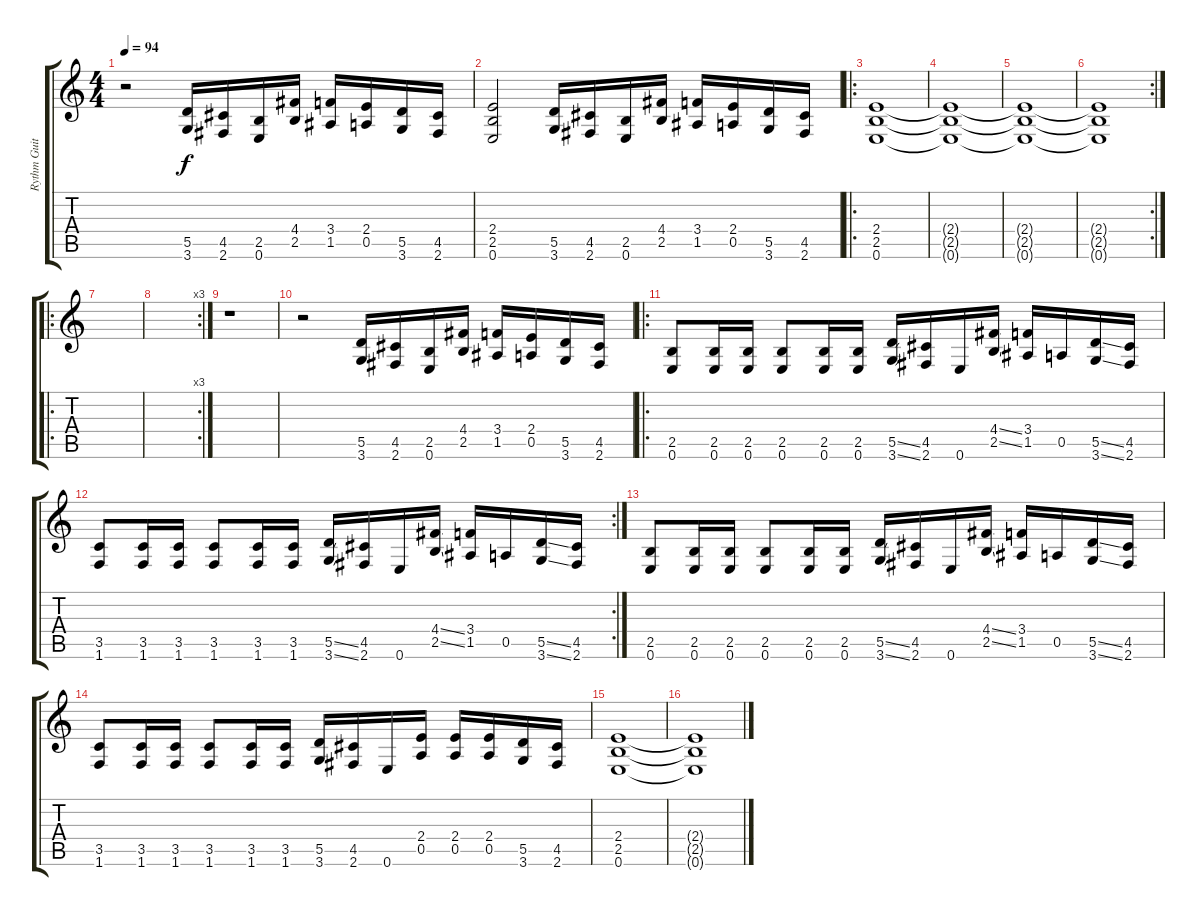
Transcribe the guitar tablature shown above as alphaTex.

\track ("Rythm Guitar" "Rythm Guit") {instrument electricguitarclean}
\staff {score tabs}
\tuning (E4 B3 G3 D3 A2 E2) {hide}
\ts (4 4)
\tempo 94
\clef g2
\ks c
r.2{dy f instrument electricguitarclean} (5.5 3.6).16 (4.5 2.6).16 (2.5 0.6).16 (4.4 2.5).16 (3.4 1.5).16 (2.4 0.5).16 (5.5 3.6).16 (4.5 2.6).16 |
(2.4 2.5 0.6).2 (5.5 3.6).16 (4.5 2.6).16 (2.5 0.6).16 (4.4 2.5).16 (3.4 1.5).16 (2.4 0.5).16 (5.5 3.6).16 (4.5 2.6).16 |
\ro
(2.4 2.5 0.6).1 |
(2.4{t} 2.5{t} 0.6{t}).1 |
(2.4{t} 2.5{t} 0.6{t}).1 |
\rc 2
(2.4{t} 2.5{t} 0.6{t}).1 |
\ro
|
\rc 3
|
r.1 |
r.2 (5.5 3.6).16 (4.5 2.6).16 (2.5 0.6).16 (4.4 2.5).16 (3.4 1.5).16 (2.4 0.5).16 (5.5 3.6).16 (4.5 2.6).16 |
\ro
(2.5 0.6).8 (2.5 0.6).16 (2.5 0.6).16 (2.5 0.6).8 (2.5 0.6).16 (2.5 0.6).16 (5.5{ss} 3.6{ss}).16 (4.5 2.6).16 0.6.16 (4.4{ss} 2.5{ss}).16 (3.4 1.5).16 0.5.16 (5.5{ss} 3.6{ss}).16 (4.5 2.6).16 |
\rc 2
(3.5 1.6).8 (3.5 1.6).16 (3.5 1.6).16 (3.5 1.6).8 (3.5 1.6).16 (3.5 1.6).16 (5.5{ss} 3.6{ss}).16 (4.5 2.6).16 0.6.16 (4.4{ss} 2.5{ss}).16 (3.4 1.5).16 0.5.16 (5.5{ss} 3.6{ss}).16 (4.5 2.6).16 |
(2.5 0.6).8 (2.5 0.6).16 (2.5 0.6).16 (2.5 0.6).8 (2.5 0.6).16 (2.5 0.6).16 (5.5{ss} 3.6{ss}).16 (4.5 2.6).16 0.6.16 (4.4{ss} 2.5{ss}).16 (3.4 1.5).16 0.5.16 (5.5{ss} 3.6{ss}).16 (4.5 2.6).16 |
(3.5 1.6).8 (3.5 1.6).16 (3.5 1.6).16 (3.5 1.6).8 (3.5 1.6).16 (3.5 1.6).16 (5.5 3.6).16 (4.5 2.6).16 0.6.16 (2.4 0.5).16 (2.4 0.5).16 (2.4 0.5).16 (5.5 3.6).16 (4.5 2.6).16 |
(2.4 2.5 0.6).1 |
(2.4{t} 2.5{t} 0.6{t}).1
